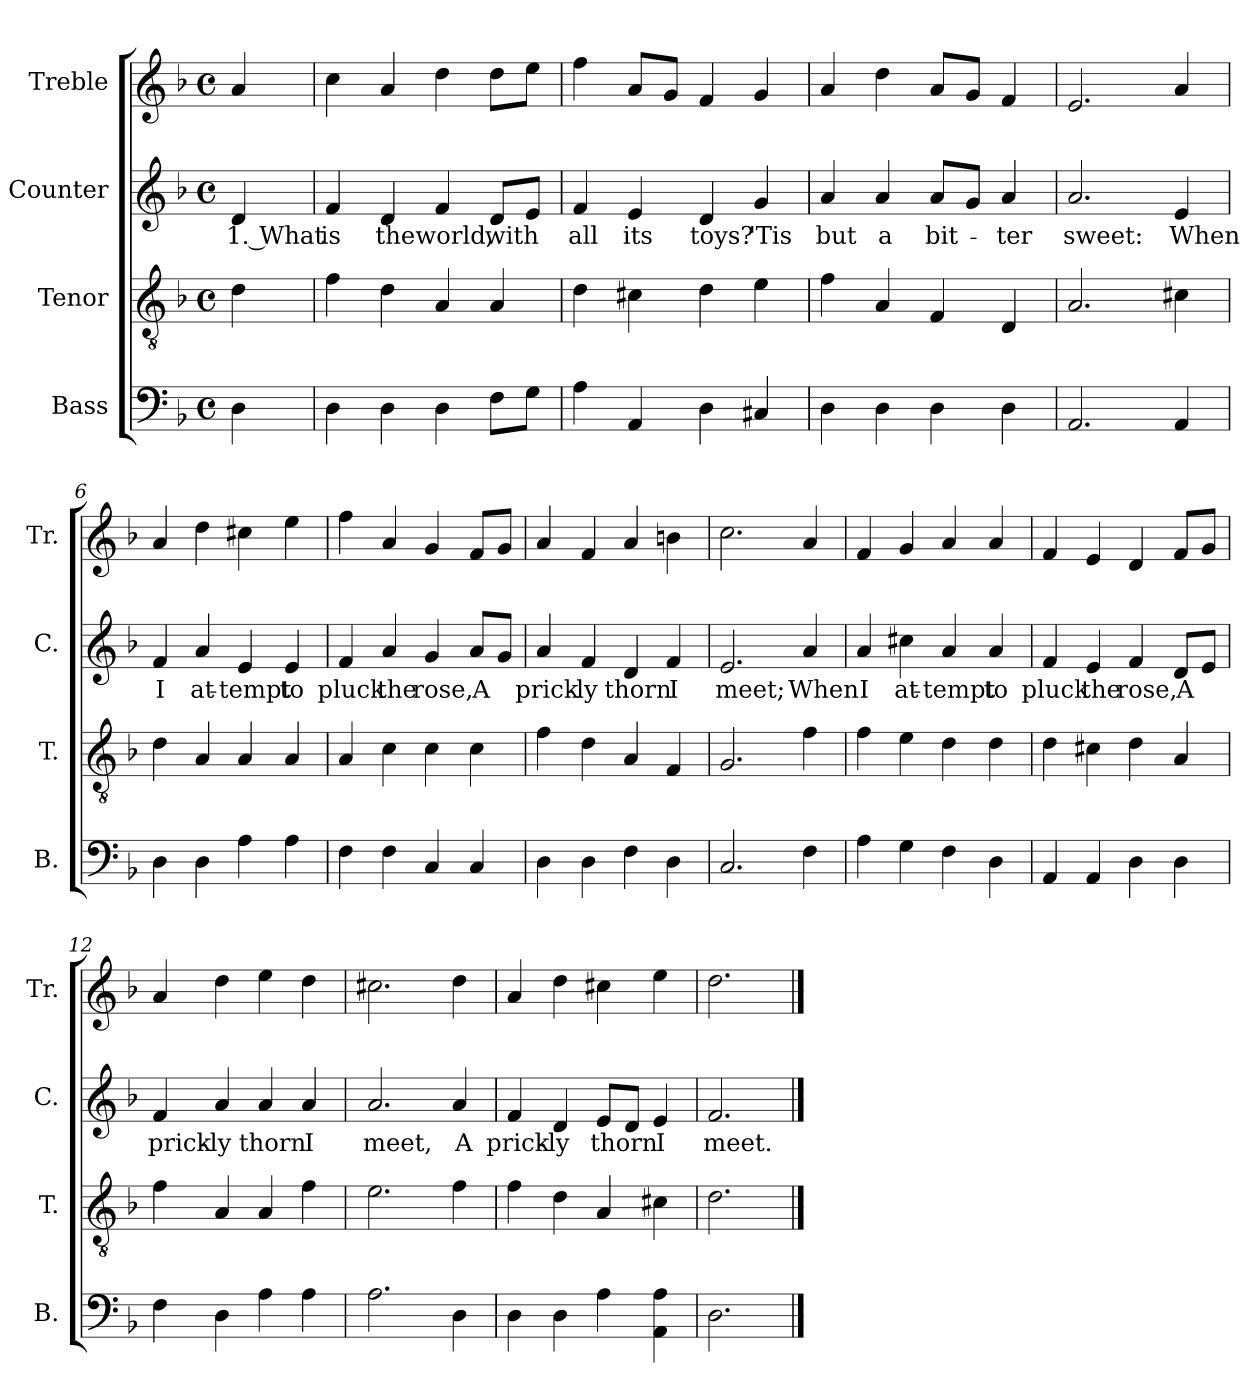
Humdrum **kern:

**kern	**kern	**kern	**text	**kern
*part4	*part3	*part2	*part2	*part1
*staff4	*staff3	*staff2	*staff2	*staff1
*I"Bass	*I"Tenor	*I"Counter	*	*I"Treble
*I'B.	*I'T.	*I'C.	*	*I'Tr.
*clefF4	*clefGv2	*clefG2	*	*clefG2
*k[b-]	*k[b-]	*k[b-]	*	*k[b-]
*M4/4	*M4/4	*M4/4	*	*M4/4
*met(c)	*met(c)	*met(c)	*	*met(c)
=1	=1	=1	=1	=1
4D\	4d\	4d/	1. What	4a/
=2	=2	=2	=2	=2
4D\	4f\	4f/	is	4cc\
4D\	4d\	4d/	the	4a/
4D\	4A/	4f/	world,	4dd\
8F\L	4A/	8d/L	with	8dd\L
8G\J	.	8e/J	.	8ee\J
=3	=3	=3	=3	=3
4A\	4d\	4f/	all	4ff\
4AA/	4c#X\	4e/	its	8a/L
.	.	.	.	8g/J
4D\	4d\	4d/	toys?	4f/
4C#X/	4e\	4g/	'Tis	4g/
=4	=4	=4	=4	=4
4D\	4f\	4a/	but	4a/
4D\	4A/	4a/	a	4dd\
4D\	4F/	8a/L	bit-	8a/L
.	.	8g/J	.	8g/J
4D\	4D/	4a/	-ter	4f/
=5	=5	=5	=5	=5
2.AA/	2.A/	2.a/	sweet:	2.e/
4AA/	4c#X\	4e/	When	4a/
!!LO:LB:g=z
=6	=6	=6	=6	=6
4D\	4d\	4f/	I	4a/
4D\	4A/	4a/	at-	4dd\
4A\	4A/	4e/	-tempt	4cc#X\
4A\	4A/	4e/	to	4ee\
=7	=7	=7	=7	=7
4F\	4A/	4f/	pluck	4ff\
4F\	4c\	4a/	the	4a/
4C/	4c\	4g/	rose,	4g/
4C/	4c\	8a/L	A	8f/L
.	.	8g/J	.	8g/J
=8	=8	=8	=8	=8
4D\	4f\	4a/	prick-	4a/
4D\	4d\	4f/	-ly	4f/
4F\	4A/	4d/	thorn	4a/
4D\	4F/	4f/	I	4bn\
=9	=9	=9	=9	=9
2.C/	2.G/	2.e/	meet;	2.cc\
4F\	4f\	4a/	When	4a/
=10	=10	=10	=10	=10
4A\	4f\	4a/	I	4f/
4G\	4e\	4cc#X\	at-	4g/
4F\	4d\	4a/	-tempt	4a/
4D\	4d\	4a/	to	4a/
!!LO:LB:g=z
=11	=11	=11	=11	=11
4AA/	4d\	4f/	pluck	4f/
4AA/	4c#X\	4e/	the	4e/
4D\	4d\	4f/	rose,	4d/
4D\	4A/	8d/L	A	8f/L
.	.	8e/J	.	8g/J
=12	=12	=12	=12	=12
4F\	4f\	4f/	prick-	4a/
4D\	4A/	4a/	-ly	4dd\
4A\	4A/	4a/	thorn	4ee\
4A\	4f\	4a/	I	4dd\
=13	=13	=13	=13	=13
2.A\	2.e\	2.a/	meet,	2.cc#X\
4D\	4f\	4a/	A	4dd\
=14	=14	=14	=14	=14
4D\	4f\	4f/	prick-	4a/
4D\	4d\	4d/	-ly	4dd\
4A\	4A/	8e/L	thorn	4cc#X\
.	.	8d/J	.	.
4AA\ 4A\	4c#X\	4e/	I	4ee\
=15	=15	=15	=15	=15
2.D\	2.d\	2.f/	meet.	2.dd\
==	==	==	==	==
*-	*-	*-	*-	*-
